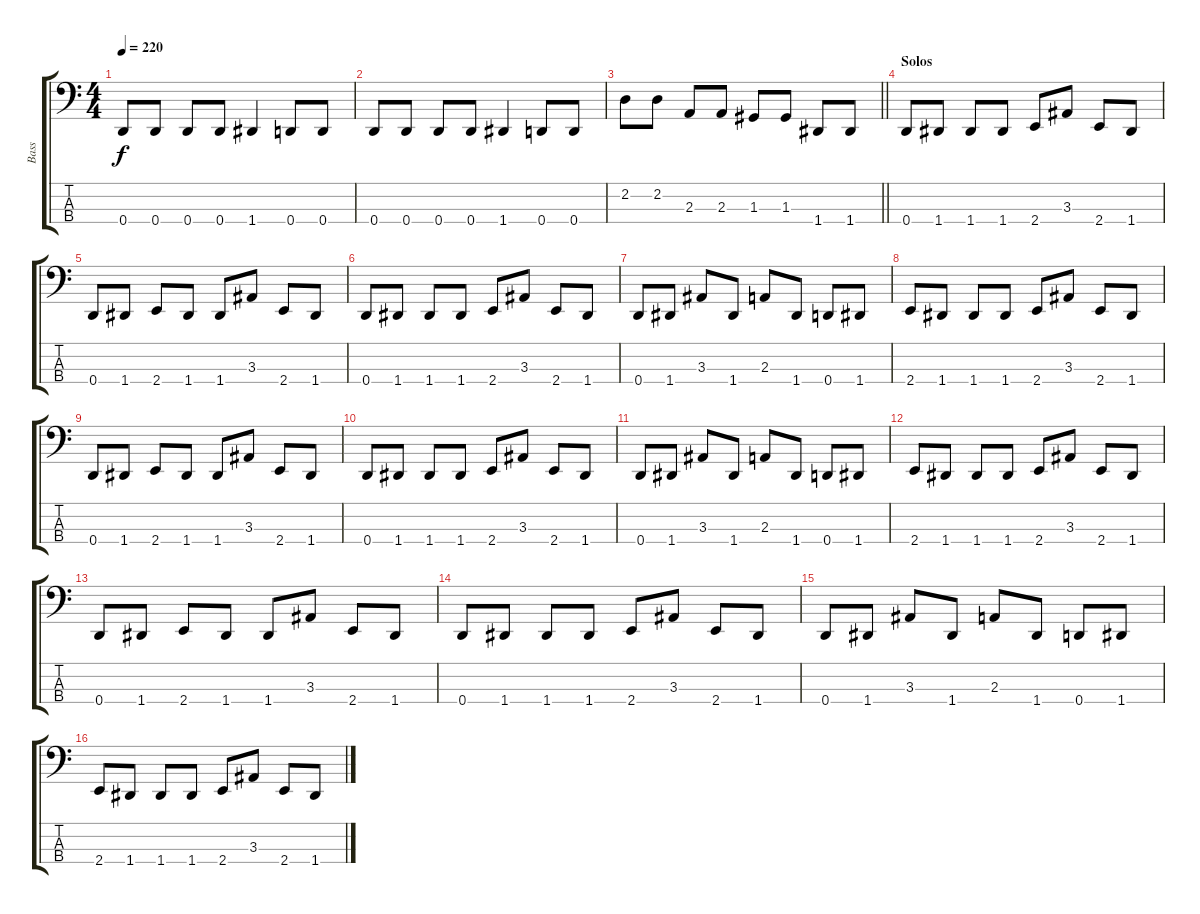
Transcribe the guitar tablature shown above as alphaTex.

\track ("Bass" "Bass") {instrument electricbasspick}
\staff {score tabs}
\tuning (F2 C2 G1 D1) {hide}
\ts (4 4)
\tempo 220
\clef f4
\ks c
0.4.8{dy f} 0.4.8 0.4.8 0.4.8 1.4.4 0.4.8 0.4.8 |
0.4.8 0.4.8 0.4.8 0.4.8 1.4.4 0.4.8 0.4.8 |
\barLineRight lightlight
2.2.8 2.2.8 2.3.8 2.3.8 1.3.8 1.3.8 1.4.8 1.4.8 |
\section ("" "Solos")
0.4.8 1.4.8 1.4.8 1.4.8 2.4.8 3.3.8 2.4.8 1.4.8 |
0.4.8 1.4.8 2.4.8 1.4.8 1.4.8 3.3.8 2.4.8 1.4.8 |
0.4.8 1.4.8 1.4.8 1.4.8 2.4.8 3.3.8 2.4.8 1.4.8 |
0.4.8 1.4.8 3.3.8 1.4.8 2.3.8 1.4.8 0.4.8 1.4.8 |
2.4.8 1.4.8 1.4.8 1.4.8 2.4.8 3.3.8 2.4.8 1.4.8 |
0.4.8 1.4.8 2.4.8 1.4.8 1.4.8 3.3.8 2.4.8 1.4.8 |
0.4.8 1.4.8 1.4.8 1.4.8 2.4.8 3.3.8 2.4.8 1.4.8 |
0.4.8 1.4.8 3.3.8 1.4.8 2.3.8 1.4.8 0.4.8 1.4.8 |
2.4.8 1.4.8 1.4.8 1.4.8 2.4.8 3.3.8 2.4.8 1.4.8 |
0.4.8 1.4.8 2.4.8 1.4.8 1.4.8 3.3.8 2.4.8 1.4.8 |
0.4.8 1.4.8 1.4.8 1.4.8 2.4.8 3.3.8 2.4.8 1.4.8 |
0.4.8 1.4.8 3.3.8 1.4.8 2.3.8 1.4.8 0.4.8 1.4.8 |
2.4.8 1.4.8 1.4.8 1.4.8 2.4.8 3.3.8 2.4.8 1.4.8
